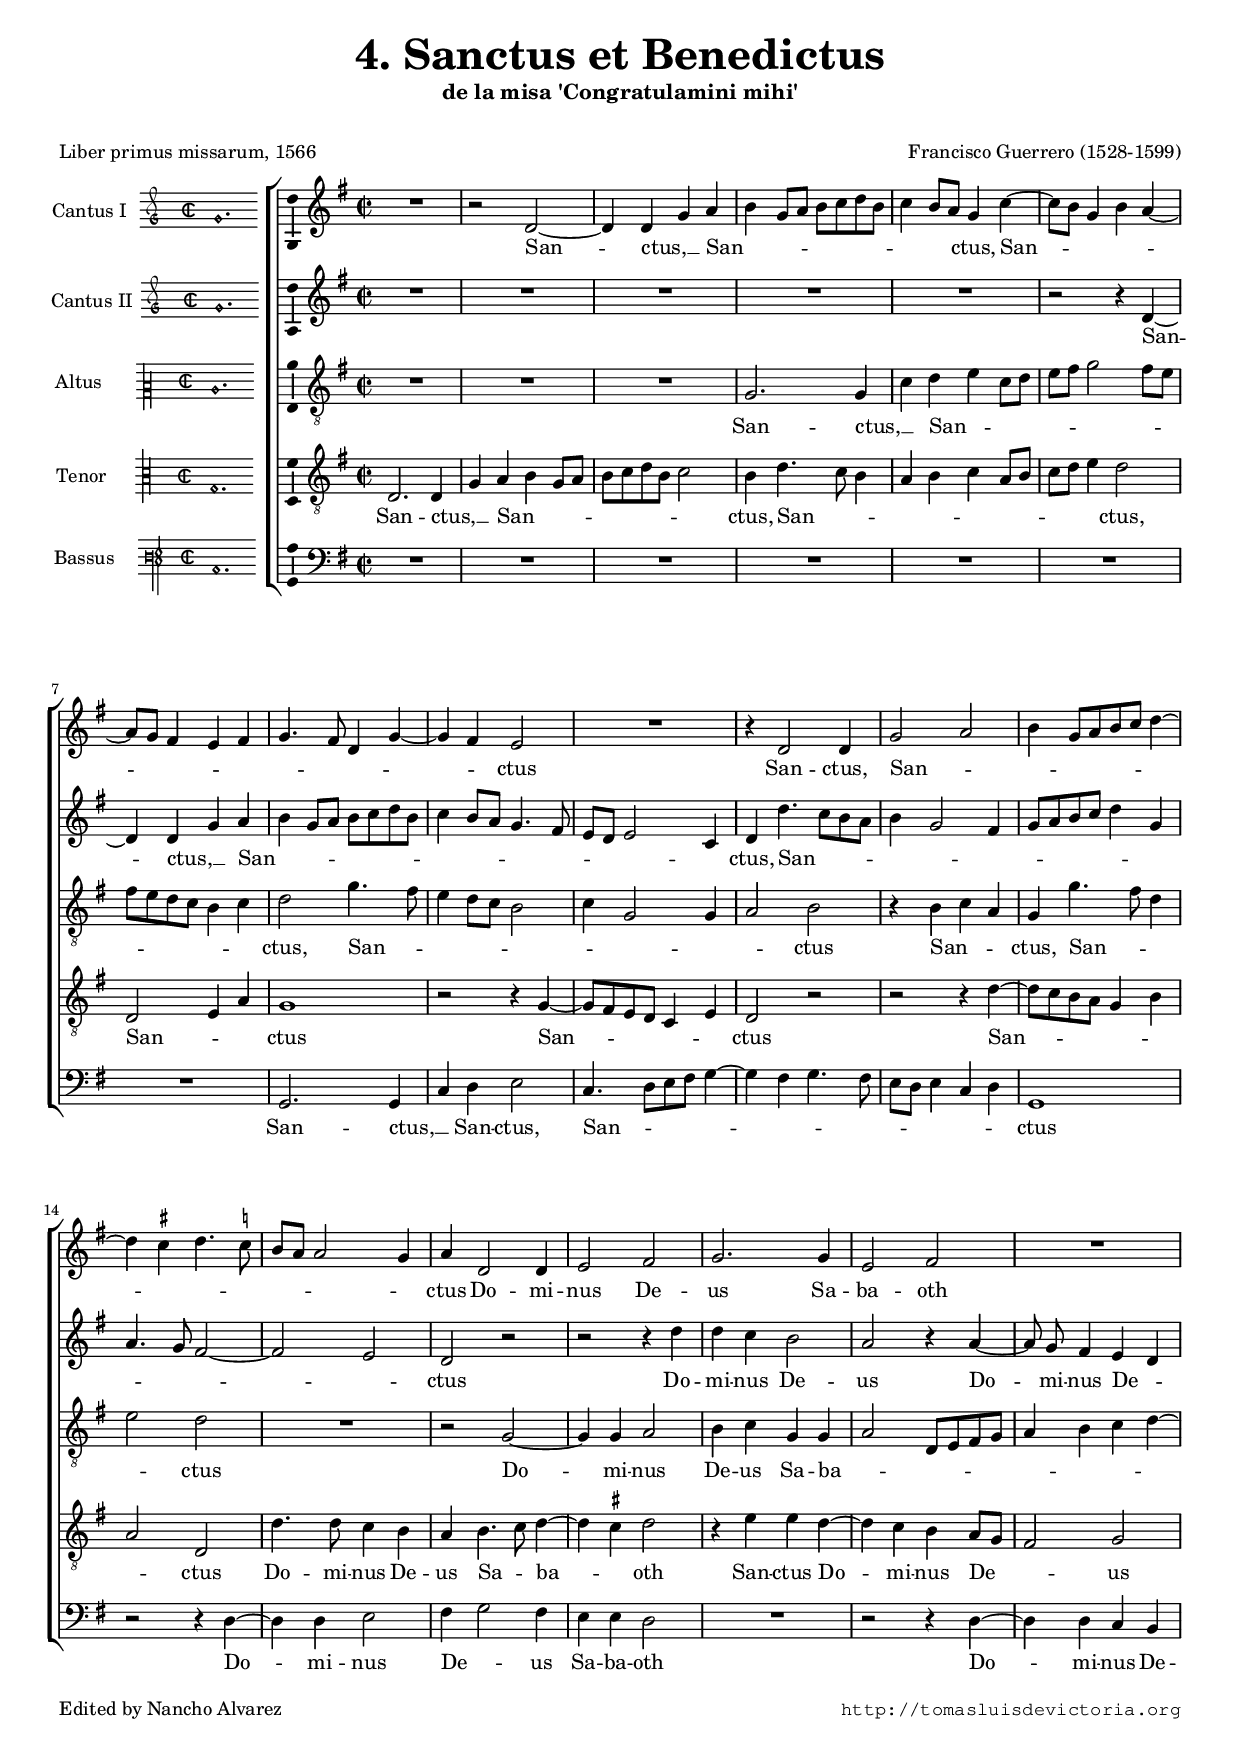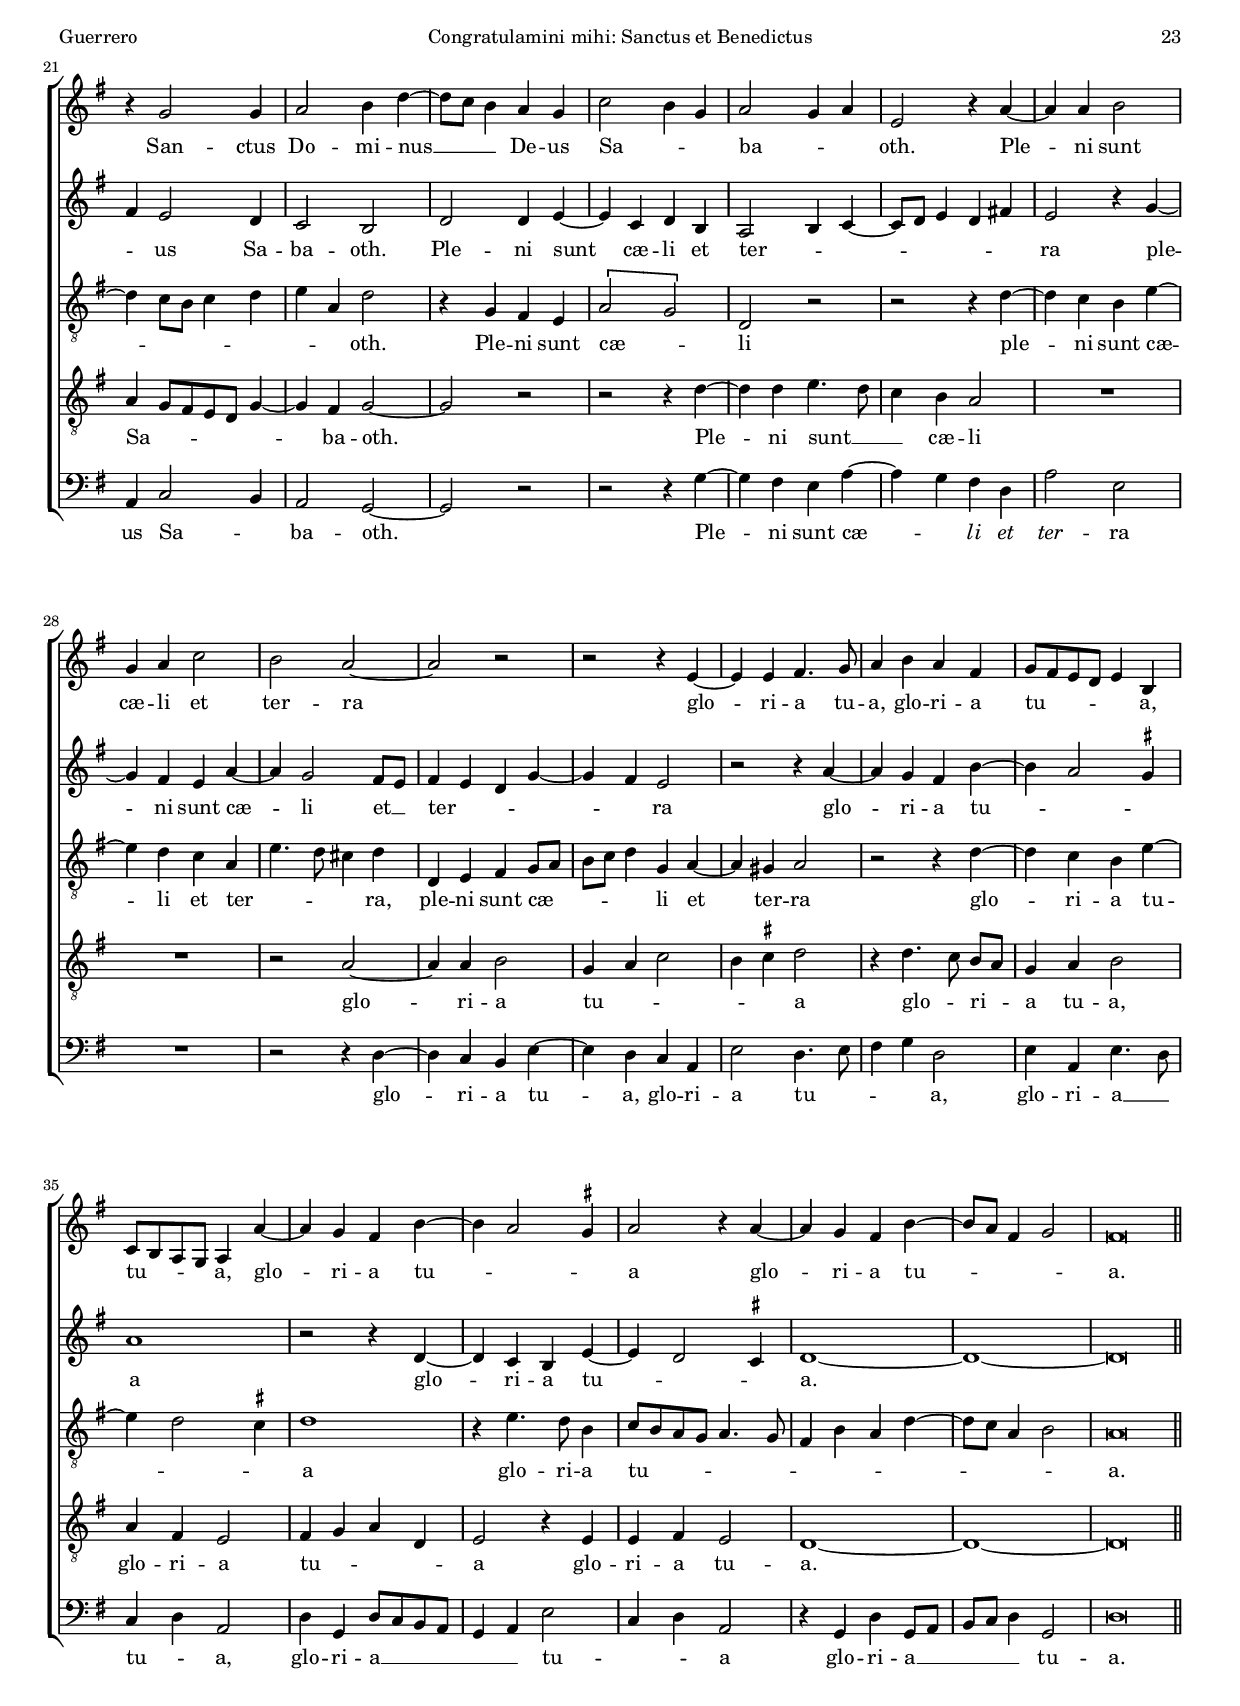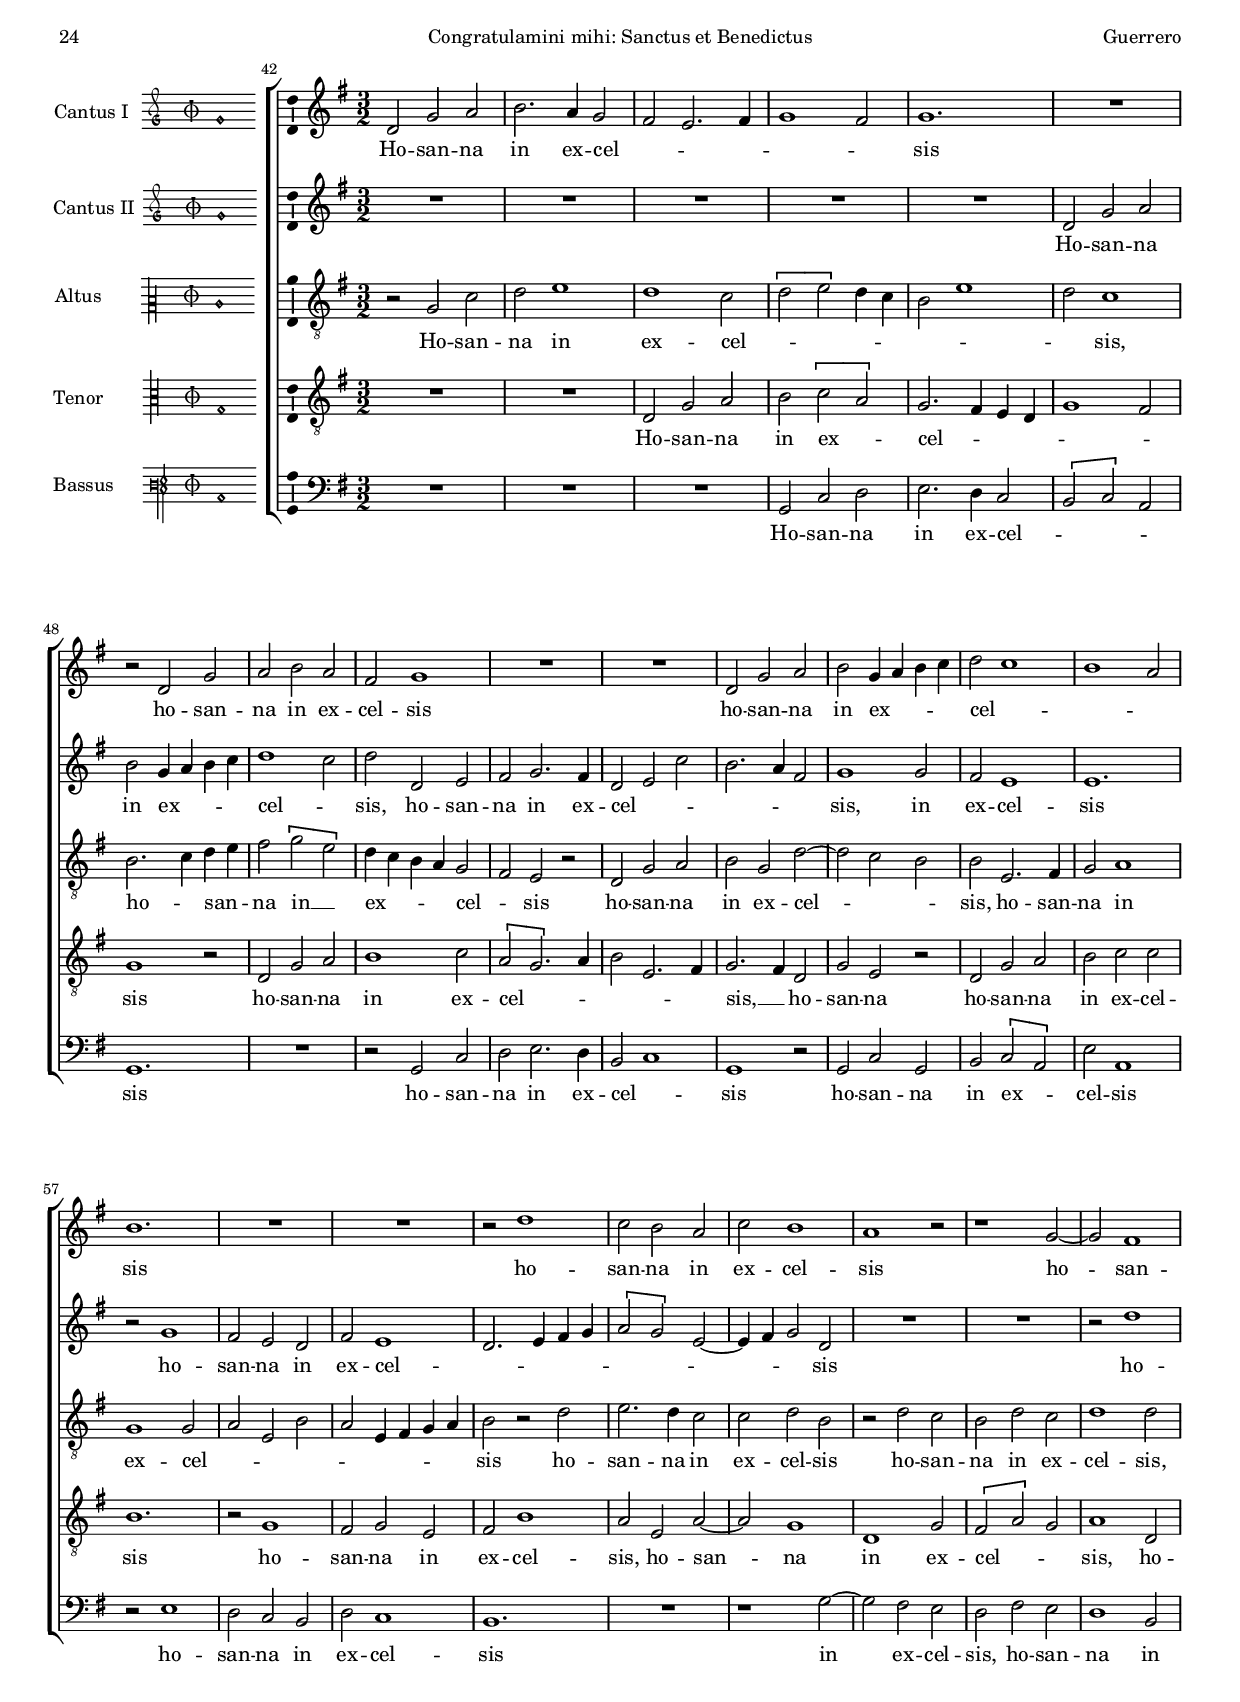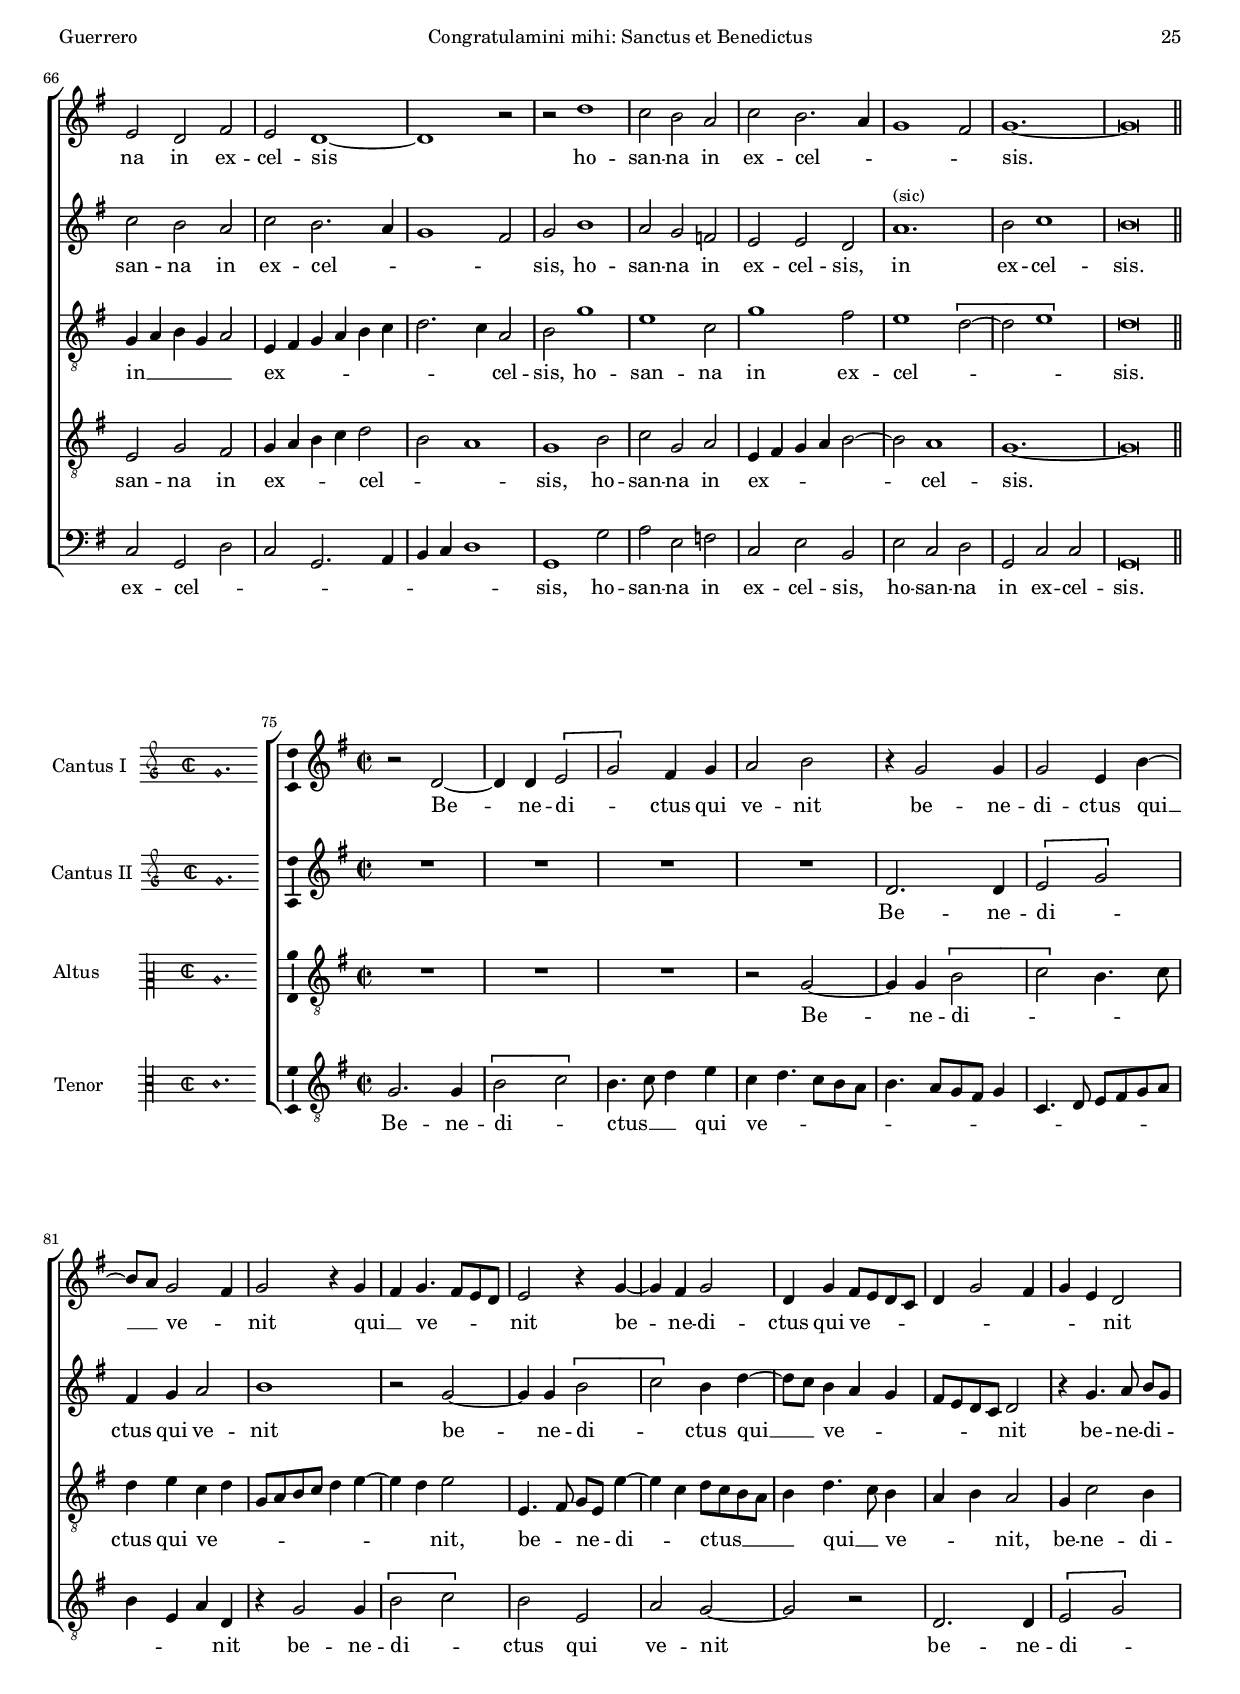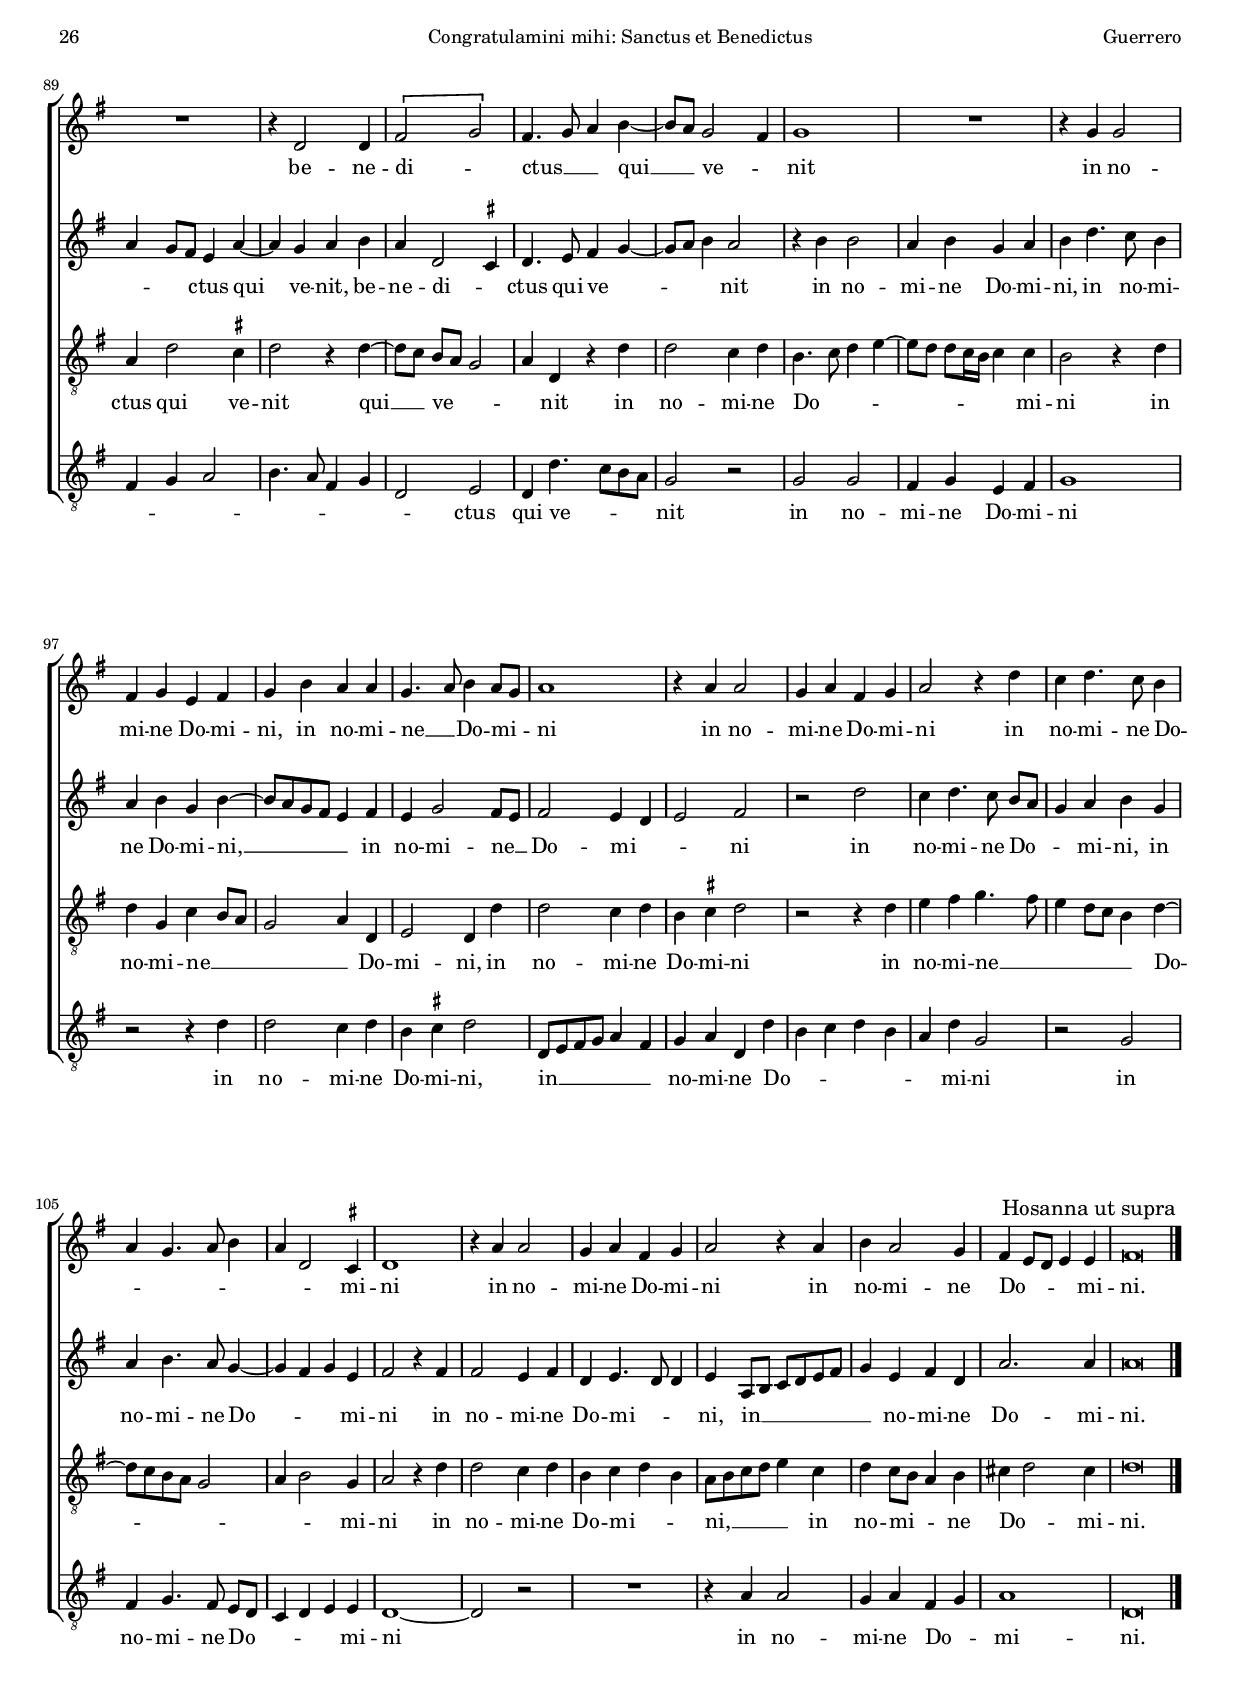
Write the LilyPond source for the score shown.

\version "2.18.0"

#(set-default-paper-size "a4")
#(set-global-staff-size 16.4)
#(ly:set-option 'point-and-click #f)
%mobile -s14.5 -i3.2

italicas=\override LyricText.font-shape = #'italic
rectas=\override LyricText.font-shape = #'upright
ss=\once \set suggestAccidentals = ##t
incipitwidth = 20

htitle="Congratulamini mihi: Sanctus et Benedictus"
hcomposer="Guerrero"

\header {
	title=\markup{\fontsize #3 "4. Sanctus et Benedictus" }
	subtitle="de la misa 'Congratulamini mihi'"
	subsubtitle=\markup{\null \vspace #1 }
	composer="Francisco Guerrero (1528-1599)"
        pdfauthor=\composer
	%opus="(-)"
	poet="Liber primus missarum, 1566"
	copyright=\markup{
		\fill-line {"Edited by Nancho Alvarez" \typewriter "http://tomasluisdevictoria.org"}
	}
%	tagline=""
}

global={\key c \major \time 2/2 \skip 1*41 \bar "||" }


cantus=\relative c''{
	R1
	r2 g ~
	g4 g c d
	e c8 d e f g e
	f4 e8 d c4 f ~
	f8 e c4 e d ~
	d8 c b4 a b
	c4. b8 g4 c ~
	c b a2
	R1
	r4 g2 g4
	c2 d
	e4 c8[ d e f] g4 ~
	g \ss fis g4. \ss f8
	e8 d d2 c4
	d4 g,2 g4
	a2 b
	c2. c4
	a2 b
	R1
	r4 c2 c4
	d2 e4 g ~
	g8 f e4 d c
	f2 e4 c
	d2 c4 d
	a2 r4 d ~
	d d e2 
	c4 d f2
	e d ~
	d r
	r r4 a ~
	a a b4. c8
	d4 e d b
	c8 b a g a4 e
	f8 e d c d4 d' ~
	d c b e ~
	e d2 \ss cis4 
	d2 r4 d ~
	d c b e ~
	e8 d b4 c2
	b\breve*1/2
}

cantusdos=\relative c''{
	R1*5
	r2 r4 g ~
	g g c d
	e c8 d e f g e
	f4 e8 d c4. b8
	a g a2 f4
	g g'4. f8 e d
	e4 c2 b4
	c8 d e f g4 c,
	d4. c8 b2 ~
	b a 
	g r
	r r4 g'
	g f e2 
	d2 r4 d ~
	d8 \noBeam c b4 a g
	b a2 g4
	f2 e
	g g4 a ~
	a f g e 
	d2 e4 f ~
	f8 g a4 g b!
	a2 r4 c ~
	c b a d ~
	d c2 b8 a
	b4 a g c ~
	c b a2
	r2 r4 d ~
	d c b e ~
	e d2 \ss cis4
	d1
	r2 r4 g, ~
	g f e a ~
	a g2 \ss fis4
	g1 ~
	g ~
	g\breve*1/2
}

altus=\relative c'{
	R1*3
	c2. c4
	f4 g a f8 g 
	a b c2 b8 a 
	b a g f e4 f 
	g2 c4. b8
	a4 g8 f e2
	f4 c2 c4
	d2 e
	r4 e f d 
	c c'4. b8 g4
	a2 g
	R1
	r2 c, ~
	c4 c d2
	e4 f c c
	d2 g,8 a b c
	d4 e f g ~
	g f8 e f4 g
	a4 d, g2
	r4 c, b a
	\[d2 c\]
	g r2
	r2 r4 g' ~
	g f e a ~ 
	a g f d
	a'4. g8 fis4 g
	g, a b c8 d
	e f g4 c, d ~
	d cis d2
	r2 r4 g ~
	g f e a ~
	a g2 \ss fis4 
	g1
	r4 a4. g8 e4
	f8 e d c d4. c8
	b4 e d g ~
	g8 f d4 e2
	d\breve*1/2
}

tenor=\relative c'{
	g2. g4
	c d e c8 d
	e f g e f2
	e4 g4. f8 e4
	d e f d8 e
	f g a4 g2
	g,2 a4 d
	c1
	r2 r4 c ~
	c8 b a g f4 a
	g2 r
	r r4 g' ~
	g8 f e d c4 e
	d2 g,
	g'4. g8 f4 e
	d4 e4. f8 g4 ~
	g \ss fis g2
	r4 a a g ~
	g f e d8 c
	b2 c
	d4 c8[ b a g] c4 ~
	c b c2 ~
	c r
	r2 r4 g' ~
	g g a4. g8
	f4 e d2
	R1*2
	r2 d ~
	d4 d e2
	c4 d f2
	e4 \ss fis g2
	r4 g4. f8 e[ d]
	c4 d e2
	d4 b a2
	b4 c d g,
	a2 r4 a 
	a b a2
	g1 ~
	g ~
	g\breve*1/2
}

bassus=\relative c{
	R1*7
	c2. c4
	f4 g a2
	f4. g8[ a b] c4 ~
	c b c4. b8
	a g a4 f g 
	c,1
	r2 r4 g' ~
	g g a2
	b4 c2 b4
	a a g2 
	R1
	r2 r4 g ~
	g g f e 
	d f2 e4
	d2 c ~
	c r
	r2 r4 c' ~
	c b a d ~
	d c b g
	d'2 a
	R1
	r2 r4 g ~
	g f e a ~
	a g f d
	a'2 g4. a8
	b4 c g2
	a4 d, a'4. g8
	f4 g d2
	g4 c, g'8 f e d
	c4 d a'2
	f4 g d2
	r4 c g' c,8 d
	e f g4 c,2
	g'\breve*1/2
}


textocantus=\lyricmode{
San -- ctus, __ _
San -- _ _ _ _ _ _ _ _ _ _ ctus,
San -- _ _ _ _ _ _ _ _ _ _ _ _ _ ctus
San -- ctus,
San -- _ _ _ _ _ _ _ _ _ _ _ _ _ _ ctus Do -- mi -- nus De -- us Sa -- ba -- oth
San -- ctus Do -- mi -- nus __ _ _ De -- us Sa -- _ _ ba -- _ _ oth.
Ple -- ni sunt cæ -- li et ter -- ra
glo -- ri -- a tu -- a,
glo -- ri -- a tu -- _ _ _ _ a,
tu -- _ _ _ a,
glo -- ri -- a tu -- _ _ a
glo -- ri -- a tu -- _ _ _ a.
}

textocantusdos=\lyricmode{
San -- ctus, __ _ San -- _ _ _ _ _ _ _ _ _ _ _ _ _ _ _ _ ctus,
San -- _ _ _ _ _ _ _ _ _ _ _ _ _ _ _ _ ctus
Do -- mi -- nus De -- us
Do -- mi -- nus De -- _ _ us Sa -- ba -- oth.
Ple -- ni sunt cæ -- li et ter -- _ _ _ _ _ _ ra
ple -- ni sunt cæ -- li et __ _ ter -- _ _ _ _ ra
glo -- ri -- a tu -- _ _ a
glo -- ri -- a tu -- _ _ a.
}

textoaltus=\lyricmode{
San -- ctus, __ _ San -- _ _ _ _ _ _ _ _ _ _ _ _ _ _ ctus,
San -- _ _ _ _ _ _ _ _ _ ctus
San -- _ _ ctus,
San -- _ _ _ ctus
Do -- mi -- nus De -- us Sa -- ba -- _ _ _ _ _ _ _ _ _ _ _ _ _ _ _ oth.
Ple -- ni sunt cæ -- _ li
ple -- ni sunt cæ -- li et ter -- _ _ _ ra,
ple -- ni sunt cæ -- _ _ _ _ li et ter -- ra
glo -- ri -- a tu -- _ _ a
glo -- ri -- a tu -- _ _ _ _ _ _ _ _ _ _ _ _ a.
}

textotenor=\lyricmode{
San -- ctus, __ _ San -- _ _ _ _ _ _ _ _ ctus,
San -- _ _ _ _ _ _ _ _ _ _ ctus,
San -- _ _ ctus
San -- _ _ _ _ _ ctus
San -- _ _ _ _ _ _ ctus Do -- mi -- nus De -- us Sa -- _ ba -- _ oth
San -- ctus Do -- mi -- nus De -- _ _ us Sa -- _ _ _ _ _ ba -- oth.
Ple -- ni sunt __ _ _ cæ -- li
glo -- ri -- a tu -- _ _ _ _ a
glo -- _ ri -- _ a tu -- a,
glo -- ri -- a tu -- _ _ _ a
glo -- ri -- a tu -- a.
}

textobassus=\lyricmode{
San -- ctus, __ _ San -- ctus,
San -- _ _ _ _ _ _ _ _ _ _ _ _ ctus
Do -- mi -- nus De -- _ us Sa -- ba -- oth
Do -- mi -- nus De -- us Sa -- _ ba -- oth.
Ple -- ni sunt cæ -- _ \italicas li et ter -- \rectas ra
glo -- ri -- a tu -- a,
glo -- ri -- a tu -- _ _ _ a,
glo -- ri -- a __ _ tu -- _ a,
glo -- ri -- a __ _ _ _ _ _ tu -- _ _ a
glo -- ri -- a __ _ _ _ _ tu -- a.
}


incipitcantus=\markup{
	\score{
		{ 
		\set Staff.instrumentName="Cantus I  "
		\override NoteHead.style = #'neomensural
		\override Rest.style = #'neomensural
		\override Staff.TimeSignature.style = #'neomensural
		\cadenzaOn 
		\clef "petrucci-g"
		\key c \major
		\time 2/2
		g'1.
		} 
	\layout {
		\context {\Voice
			\remove Ligature_bracket_engraver
			\consists Mensural_ligature_engraver
		}
		line-width=\incipitwidth
		indent = 0
	}
	}
}

incipitcantusdos=\markup{
	\score{
		{ 
		\set Staff.instrumentName="Cantus II "
		\override NoteHead.style = #'neomensural 
		\override Rest.style = #'neomensural
		\override Staff.TimeSignature.style = #'neomensural
		\cadenzaOn 
		\clef "petrucci-g"
		\key c \major
		\time 2/2
		g'1.
		} 
	\layout {
		\context {\Voice
			\remove Ligature_bracket_engraver
			\consists Mensural_ligature_engraver
		}
		line-width=\incipitwidth
		indent = 0
	}
	}
}


incipitaltus=\markup{
	\score{
		{ 
		\set Staff.instrumentName="Altus      "
		\override NoteHead.style = #'neomensural
		\override Rest.style = #'neomensural
		\override Staff.TimeSignature.style = #'neomensural
		\cadenzaOn 
		\clef "petrucci-c2"
		\key c \major
		\time 2/2
		c'1.
		} 
	\layout {
		\context {\Voice
			\remove Ligature_bracket_engraver
			\consists Mensural_ligature_engraver
		}
		line-width=\incipitwidth
		indent = 0
	}
	}
}

incipittenor=\markup{
	\score{
		{ 
		\set Staff.instrumentName="Tenor     "
		\override NoteHead.style = #'neomensural 
		\override Rest.style = #'neomensural
		\override Staff.TimeSignature.style = #'neomensural
		\cadenzaOn 
		\clef "petrucci-c3"
		\key c \major
		\time 2/2
		g1.
		} 
	\layout {
		\context {\Voice
			\remove Ligature_bracket_engraver
			\consists Mensural_ligature_engraver
		}
		line-width=\incipitwidth
		indent=0
	}
	}
}

incipitbassus=\markup{
	\score{
		{ 
		\set Staff.instrumentName="Bassus    "
		\override NoteHead.style = #'neomensural 
		\override Rest.style = #'neomensural
		\override Staff.TimeSignature.style = #'neomensural
		\cadenzaOn 
		\clef "petrucci-f3"
		\key c \major
		\time 2/2
		c1.
		} 
	\layout {
		\context {\Voice
			\remove Ligature_bracket_engraver
			\consists Mensural_ligature_engraver
		}
		line-width=\incipitwidth
		indent = 0
	}
	}
}



\score {\transpose c' g{
\new ChoirStaff<<

	\new Staff <<\global
	\new Voice="v1" {
		\set Staff.instrumentName=\incipitcantus
		\clef "treble"
		\cantus }
	\new Lyrics \lyricsto "v1" {\textocantus }
	>>

	\new Staff << \global
	\new Voice="v2" {
		\set Staff.instrumentName=\incipitcantusdos
		\clef "treble" 
		\cantusdos }
	\new Lyrics \lyricsto "v2" {\textocantusdos }
	>>

	\new Staff <<\global
	\new Voice="v5" {
		
                \set Staff.instrumentName=\incipitaltus
		\clef "G_8"
		\altus }
	\new Lyrics \lyricsto "v5" {\textoaltus }
	>>
	
	\new Staff <<\global
	\new Voice="v3" {
		\set Staff.instrumentName=\incipittenor
		\clef "G_8"
		\tenor }
	\new Lyrics \lyricsto "v3" {\textotenor }
	>>

	\new Staff <<\global
	\new Voice="v4" {
		\set Staff.instrumentName=\incipitbassus
		\clef "bass" 
		\bassus }
	\new Lyrics \lyricsto "v4" {\textobassus }
	>>
	
>>

	}%transpose

\layout{ 
	\context {\Lyrics 
		\override VerticalAxisGroup.minimum-Y-extent = #'(-0.0 . 0.0) 
		%\override LyricText.font-size = #1.2
		\override LyricHyphen.minimum-distance = #0.33
	}
	\context {\Score 
		\override BarNumber.padding = #2 
	}
	\context {\Voice 
		%melismaBusyProperties = #'() 
	}
	%\context { \Staff \RemoveEmptyStaves }
	\context {\Staff 
		\override VerticalAxisGroup.staff-staff-spacing =
			#'((basic-distance . 11) (minimum-distance . 0) (padding . 1))
		\consists Ambitus_engraver 
		\override LigatureBracket.padding = #1
	}
}

%\midi {}

}

%%%%%%%%%%%%%%%%%%%%%%%%%%%%%%%%%%%%%%%%%%%%%%%%%%%%%%%%%%%%%%%%%%%%%%%


global={\key c \major \time 3/2 \skip 1*3/2*33 \bar "||" }


cantus=\relative c''{
	\set Score.currentBarNumber = #42
	\bar ""
	g2 c d
	e2. d4 c2
	b a2. b4
	c1 b2
	c1. 
	R1*3/2
	r2 g c
	d e d
	b c1
	R1*3/2*2
	g2 c d
	e c4 d e f
	g2 f1
	e d2
	e1.
	R1*3/2*2
	r2 g1
	f2 e d
	f e1
	d r2
	r1 c2 ~
	c b1
	a2 g b
	a g1 ~
	g1 r2
	r2 g'1
	f2 e d
	f e2. d4
	c1 b2
	c1. ~
	c\breve*3/4
}

cantusdos=\relative c''{
	R1*3/2*5
	g2 c d
	e c4 d e f
	g1 f2
	g g, a
	b c2. b4
	g2 a f'
	e2. d4 b2
	c1 c2
	b2 a1
	a1.
	r2 c1
	b2 a g
	b2 a1
	g2. a4 b c
	\[d2 c\] a ~
	a4 b c2 g
	R1*3/2*2
	r2 g'1
	f2 e d
	f e2. d4
	c1 b2
	c2 e1
	d2 c bes
	a a g
	d'1.^\markup{\fontsize #-1 "(sic)"}
	e2 f1
	e\breve*3/4
}

altus=\relative c'{
	r2 c f 
	g a1
	g f2
	\[g2 a\] g4 f
	e2 a1
	g2 f1
	e2. f4 g a
	b2 \[c2 a\]
	g4 f e d c2
	b a r
	g c d
	e c g' ~
	g f e
	e a,2. b4
	c2 d1
	c c2
	d a e'
	d a4 b c d
	e2 r g
	a2. g4 f2
	f g e
	r2 g f
	e g f
	g1 g2
	c,4 d e c d2
	a4 b c d e f 
	g2. f4 d2
	e c'1
	a1 f2
	c'1 b2
	a1 \[g2 ~
	g a1\]
	g\breve*3/4
}

tenor=\relative c'{
	R1*3/2*2
	g2 c d
	e \[f d\]
	c2. b4 a g
	c1 b2
	c1 r2
	g2 c d
	e1 f2
	\[d c2.\] d4
	e2 a,2. b4
	c2. b4 g2
	c a r
	g c d
	e f f
	e1.
	r2 c1
	b2 c a
	b e1
	d2 a d ~
	d c1
	g c2
	\[b2 d\] c
	d1 g,2
	a c b
	c4 d e f g2
	e d1
	c1 e2
	f c d 
	a4 b c d e2 ~
	e d1
	c1. ~
	c\breve*3/4
}

bassus=\relative c{
	R1*3/2*3
	c2 f g
	a2. g4 f2
	\[e2 f\] d2
	c1.
	R1*3/2
	r2 c f
	g a2. g4
	e2 f1
	c1 r2
	c2 f c
	e \[f d\]
	a' d,1
	r2 a'1
	g2 f e
	g f1
	e1.
	R1*3/2
	r1 c'2 ~
	c b a
	g b a
	g1 e2
	f c g'
	f c2. d4
	e f g1
	c,1 c'2
	d a bes
	f a e
	a f g
	c, f f
	c\breve*3/4
}


textocantus=\lyricmode{
Ho -- san -- na in ex -- cel -- _ _ _ _ _ sis
ho -- san -- na in ex -- cel -- sis
ho -- san -- na in ex -- _ _ _ cel -- _ _ _ sis
ho -- san -- na in ex -- cel -- sis
ho -- san -- na in ex -- cel -- sis
ho -- san -- na in ex -- cel -- _ _ _ sis.
}

textocantusdos=\lyricmode{
Ho -- san -- na in ex -- _ _ _ cel -- _ sis,
ho -- san -- na in ex -- cel -- _ _ _ _ _ sis,
in ex -- cel -- sis
ho -- san -- na in ex -- cel -- _ _ _ _ _ _ _ _ _ sis
ho -- san -- na in ex -- cel -- _ _ _ sis,
ho -- san -- na in ex -- cel -- sis,
in ex -- cel -- sis.
}

textoaltus=\lyricmode{
Ho -- san -- na in ex -- cel -- _ _ _ _ _ _ _ sis,
ho -- _ san -- _ na in __ _ ex -- _ _ _ cel -- _ sis
ho -- san -- na in ex -- cel -- _ _ sis,
ho -- san -- na in ex -- cel -- _ _ _ _ _ _ _ _ sis
ho -- san -- na in ex -- cel -- sis
ho -- san -- na in ex -- cel -- sis,
in __ _ _ _ _ ex -- _ _ _ _ _ _ _ cel -- sis,
ho -- san -- na in ex -- cel -- _ _ sis.
}

textotenor=\lyricmode{
Ho -- san -- na in ex -- _ cel -- _ _ _ _ _ sis
ho -- san -- na in ex -- cel -- _ _ _ _ _ sis, __ _ 
ho -- san -- na
ho -- san -- na in ex -- cel -- sis
ho -- san -- na in ex -- cel -- sis,
ho -- san -- na in ex -- cel -- _ _ sis,
ho -- san -- na in ex -- _ _ _ cel -- _ _ sis,
ho -- san -- na in ex -- _ _ _ _ cel -- sis.
}

textobassus=\lyricmode{
Ho -- san -- na in ex -- cel -- _ _ _ sis
ho -- san -- na in ex -- cel -- _ sis
ho -- san -- na in ex -- _ cel -- sis
ho -- san -- na in ex -- cel -- sis
in ex -- cel -- sis,
ho -- san -- na in ex -- cel -- _ _ _ _ _ _ _ sis,
ho -- san -- na in ex -- cel -- sis,
ho -- san -- na in ex -- cel -- sis.
}


incipitcantus=\markup{
	\score{
		{ 
		\set Staff.instrumentName="Cantus I  "
		\override NoteHead.style = #'neomensural
		\override Rest.style = #'neomensural
		\override Staff.TimeSignature.style = #'mensural
		\cadenzaOn 
		\clef "petrucci-g"
		\key c \major
		\time 3/4
		g'1
		} 
	\layout {
		\context {\Voice
			\remove Ligature_bracket_engraver
			\consists Mensural_ligature_engraver
		}
		line-width=\incipitwidth
		indent = 0
	}
	}
}

incipitcantusdos=\markup{
	\score{
		{ 
		\set Staff.instrumentName="Cantus II "
		\override NoteHead.style = #'neomensural 
		\override Rest.style = #'neomensural
		\override Staff.TimeSignature.style = #'mensural
		\cadenzaOn 
		\clef "petrucci-g"
		\key c \major
		\time 3/4
		g'1
		} 
	\layout {
		\context {\Voice
			\remove Ligature_bracket_engraver
			\consists Mensural_ligature_engraver
		}
		line-width=\incipitwidth
		indent = 0
	}
	}
}


incipitaltus=\markup{
	\score{
		{ 
		\set Staff.instrumentName="Altus       "
		\override NoteHead.style = #'neomensural
		\override Rest.style = #'neomensural
		\override Staff.TimeSignature.style = #'mensural
		\cadenzaOn 
		\clef "petrucci-c2"
		\key c \major
		\time 3/4
		c'1
		} 
	\layout {
		\context {\Voice
			\remove Ligature_bracket_engraver
			\consists Mensural_ligature_engraver
		}
		line-width=\incipitwidth
		indent = 0
	}
	}
}

incipittenor=\markup{
	\score{
		{ 
		\set Staff.instrumentName="Tenor       "
		\override NoteHead.style = #'neomensural 
		\override Rest.style = #'neomensural
		\override Staff.TimeSignature.style = #'mensural
		\cadenzaOn 
		\clef "petrucci-c3"
		\key c \major
		\time 3/4
		g1
		} 
	\layout {
		\context {\Voice
			\remove Ligature_bracket_engraver
			\consists Mensural_ligature_engraver
		}
		line-width=\incipitwidth
		indent=0
	}
	}
}

incipitbassus=\markup{
	\score{
		{ 
		\set Staff.instrumentName="Bassus     "
		\override NoteHead.style = #'neomensural 
		\override Rest.style = #'neomensural
		\override Staff.TimeSignature.style = #'mensural
		\cadenzaOn 
		\clef "petrucci-f3"
		\key c \major
		\time 3/4
		c1
		} 
	\layout {
		\context {\Voice
			\remove Ligature_bracket_engraver
			\consists Mensural_ligature_engraver
		}
		line-width=\incipitwidth
		indent = 0
	}
	}
}



\score {\transpose c' g{
\new ChoirStaff<<

	\new Staff <<\global
	\new Voice="v1" {
		\set Staff.instrumentName=\incipitcantus
		\clef "treble"
		\cantus }
	\new Lyrics \lyricsto "v1" {\textocantus }
	>>

	\new Staff << \global
	\new Voice="v2" {
		\set Staff.instrumentName=\incipitcantusdos
		\clef "treble" 
		\cantusdos }
	\new Lyrics \lyricsto "v2" {\textocantusdos }
	>>

	\new Staff <<\global
	\new Voice="v5" {
		\set Staff.instrumentName=\incipitaltus
		\clef "G_8"
		\altus }
	\new Lyrics \lyricsto "v5" {\textoaltus }
	>>
	
	\new Staff <<\global
	\new Voice="v3" {
		\set Staff.instrumentName=\incipittenor
		\clef "G_8"
		\tenor }
	\new Lyrics \lyricsto "v3" {\textotenor }
	>>

	\new Staff <<\global
	\new Voice="v4" {
		\set Staff.instrumentName=\incipitbassus
		\clef "bass" 
		\bassus }
	\new Lyrics \lyricsto "v4" {\textobassus }
	>>
	
>>

	}%transpose

\layout{ 
	\context {\Lyrics 
		\override VerticalAxisGroup.minimum-Y-extent = #'(-0.0 . 0.0) 
		%\override LyricText.font-size = #1.2
		\override LyricHyphen.minimum-distance = #0.33
	}
	\context {\Score 
		\override BarNumber.padding = #2 
	}
	\context {\Voice 
		%melismaBusyProperties = #'() 
	}
	%\context { \Staff \RemoveEmptyStaves }
	\context {\Staff 
		\override VerticalAxisGroup.staff-staff-spacing =
			#'((basic-distance . 11) (minimum-distance . 0) (padding . 1))
		\consists Ambitus_engraver 
		\override LigatureBracket.padding = #1
	}
}

%\midi {}

}

%%%%%%%%%%%%%%%%%%%%%%%%%%%%%%%%%%%%%%%%%%%%%%%%%%%%%%%%%%%%%%%%%%%%%


global={\key c \major \time 2/2 \skip 1*39 \bar "|." }


cantus=\relative c''{
	\set Score.currentBarNumber = #75
	\bar ""
	r2 g2 ~
	g4 g \[a2
	c\] b4 c
	d2 e
	r4 c2 c4
	c2 a4 e' ~
	e8 d c2 b4
	c2 r4 c
	b c4. b8 a g
	a2 r4 c ~
	c b c2
	g4 c b8 a g f
	g4 c2 b4
	c4 a g2
	R1
	r4 g2 g4
	\[b2 c\]
	b4. c8 d4 e ~
	e8 d c2 b4
	c1
	R1
	r4 c c2
	b4 c a b
	c e d d
	c4. d8 e4 d8 c
	d1
	r4 d d2
	c4 d b c
	d2 r4 g
	f g4. f8 e4
	d4 c4. d8 e4
	d g,2 \ss fis4
	g1
	r4 d' d2
	c4 d b c
	d2 r4 d
	e d2 c4
	b a8 g a4 a
	b\breve*1/2
	\override Score.RehearsalMark.self-alignment-X = #right
        \override Score.RehearsalMark.break-visibility = #begin-of-line-invisible
        \mark \markup{\smaller "Hosanna ut supra"}

}

cantusdos=\relative c''{
	R1*4
	g2. g4
	\[a2 c\]
	b4 c d2 
	e1
	r2 c2 ~
	c4 c \[e2
	f\] e4 g ~
	g8 f e4 d c
	b8 a g f g2
	r4 c4. d8 e[ c]
	d4 c8 b a4 d ~
	d c d e
	d g,2 \ss fis4
	g4. a8 b4 c ~
	c8 d e4 d2
	r4 e e2
	d4 e c d
	e g4. f8 e4
	d e c e ~
	e8 d c b a4 b
	a c2 b8 a
	b2 a4 g
	a2 b
	r2 g'
	f4 g4. f8 e[ d]
	c4 d e c
	d e4. d8 c4 ~
	c b c a 
	b2 r4 b
	b2 a4 b
	g4 a4. g8 g4
	a d,8 e f g a b
	c4 a b g
	d'2. d4
	d\breve*1/2
}

altus=\relative c'{
	R1*3
	r2 c ~
	c4 c \[e2
	f\] e4. f8
	g4 a f g
	c,8 d e f g4 a ~
	a g a2 
	a,4. b8 c a a'4 ~
	a4 f g8 f e d
	e4 g4. f8 e4 
	d e d2
	c4 f2 e4
	d g2 \ss fis4
	g2 r4 g ~
	g8[ f] e[ d] c2 
	d4 g, r4 g'
	g2 f4 g
	e4. f8 g4 a ~
	a8[ g] g[ f16 e] f4 f
	e2 r4 g
	g c, f e8 d
	c2 d4 g,
	a2 g4 g'
	g2 f4 g
	e \ss fis g2
	r2 r4 g
	a b c4. b8 
	a4 g8 f e4 g ~
	g8 f e d c2
	d4 e2 c4
	d2 r4 g 
	g2 f4 g
	e4 f g e
	d8 e f g a4 f
	g f8 e d4 e
	fis4 g2 fis4
	g\breve*1/2
}

tenor=\relative c'{
	c2. c4
	\[e2 f\]
	e4. f8 g4 a
	f g4. f8 e d
	e4. d8[ c b] c4
	f,4. g8 a b c d
	e4 a, d g,
	r4 c2 c4
	\[e2 f\]
	e a,
	d c ~
	c r 
	g2. g4
	\[a2 c\]
	b4 c d2
	e4. d8 b4 c
	g2 a
	g4 g'4. f8 e d]
	c2 r
	c2 c
	b4 c a b
	c1 r2 r4 g'
	g2 f4 g 
	e \ss fis g2
	g,8 a b c d4 b
	c d g, g'
	e f g e
	d g c,2
	r2 c
	b4 c4. b8 a[ g]
	f4 g a a
	g1 ~
	g2 r
	R1
	r4 d' d2
	c4 d b c
	d1 
	g,\breve*1/2
}


textocantus=\lyricmode{
Be -- ne -- di -- _ ctus qui ve -- nit
be -- ne -- di -- ctus qui __ _ ve -- _ nit
qui __ _ ve -- _ _ _ nit
be -- ne -- di -- ctus qui ve -- _ _ _ _ _ _ _ _ nit
be -- ne -- di -- _ ctus __ _ _ qui __ _ ve -- _ nit
in no -- mi -- ne Do -- mi -- ni,
in no -- mi -- ne __ _ Do -- mi -- _ ni
in no -- mi -- ne Do -- mi -- ni
in no -- mi -- ne Do -- _ _ _ _ _ _ mi -- ni
in no -- mi -- ne Do -- mi -- ni
in no -- mi -- ne Do -- _ _ _ mi -- ni.
}

textocantusdos=\lyricmode{
Be -- ne -- di -- _ ctus qui ve -- nit
be -- ne -- di -- _ ctus qui __ _ ve -- _ _ _ _ _ _ nit
be -- ne -- di -- _ _ _ _ ctus qui ve -- nit,
be -- ne -- di -- _ ctus qui ve -- _ _ _ nit
in no -- mi -- ne Do -- mi -- ni,
in no -- mi -- ne Do -- mi -- ni, __ _ _ _ _
in no -- mi -- ne __ _ Do -- mi -- _ _ ni
in no -- mi -- ne Do -- _ _ mi -- ni,
in no -- mi -- ne Do -- _ _ mi -- ni
in no -- mi -- ne Do -- mi -- _ _ ni,
in __ _ _ _ _ _ _ no -- mi -- ne Do -- mi -- ni.
}

textoaltus=\lyricmode{
Be -- ne -- di -- _ _ _ ctus qui ve -- _ _ _ _ _ _ _ _ nit,
be -- _ ne -- _ di -- _ ctus __ _ _ _ _ qui __ _ ve -- _ _ nit,
be -- ne -- di -- ctus qui ve -- nit
qui __ _ ve -- _ _ _ nit
in no -- mi -- ne Do -- _ _ _ _ _ _ _ _ mi -- ni
in no -- mi -- ne __ _ _ _ _ Do -- mi -- ni,
in no -- mi -- ne Do -- mi -- ni
in no -- mi -- ne __ _ _ _ _ _ Do -- _ _ _ _ _ _ mi -- ni
in no -- mi -- ne Do -- mi -- _ _ ni, __ _ _ _ _
in no -- mi -- _ _ ne Do -- _ mi -- ni.
}

textotenor=\lyricmode{
Be -- ne -- di -- _ ctus __ _ _ qui ve -- _ _ _ _ _ _ _ _ _ _ _ _ _ _ _ _ _ _ nit
be -- ne -- di -- _ ctus qui ve -- nit
be -- ne -- di -- _ _ _ _ _ _ _ _ _ ctus
qui ve -- _ _ _ nit
in no -- mi -- ne Do -- mi -- ni
in no -- mi -- ne Do -- mi -- ni,
in __ _ _ _ _ _ no -- mi -- ne Do -- _ _ _ _ _ mi -- ni
in no -- mi -- ne Do -- _ _ _ _ mi -- ni
in no -- mi -- ne Do -- _ mi -- ni.
}

incipitcantus=\markup{
	\score{
		{ 
		\set Staff.instrumentName="Cantus I  "
		\override NoteHead.style = #'neomensural
		\override Rest.style = #'neomensural
		\override Staff.TimeSignature.style = #'neomensural
		\cadenzaOn 
		\clef "petrucci-g"
		\key c \major
		\time 2/2
		g'1.
		} 
	\layout {
		\context {\Voice
			\remove Ligature_bracket_engraver
			\consists Mensural_ligature_engraver
		}
		line-width=\incipitwidth
		indent = 0
	}
	}
}

incipitcantusdos=\markup{
	\score{
		{ 
		\set Staff.instrumentName="Cantus II "
		\override NoteHead.style = #'neomensural 
		\override Rest.style = #'neomensural
		\override Staff.TimeSignature.style = #'neomensural
		\cadenzaOn 
		\clef "petrucci-g"
		\key c \major
		\time 2/2
		g'1.
		} 
	\layout {
		\context {\Voice
			\remove Ligature_bracket_engraver
			\consists Mensural_ligature_engraver
		}
		line-width=\incipitwidth
		indent = 0
	}
	}
}


incipitaltus=\markup{
	\score{
		{ 
		\set Staff.instrumentName="Altus       "
		\override NoteHead.style = #'neomensural
		\override Rest.style = #'neomensural
		\override Staff.TimeSignature.style = #'neomensural
		\cadenzaOn 
		\clef "petrucci-c2"
		\key c \major
		\time 2/2
		c'1.
		} 
	\layout {
		\context {\Voice
			\remove Ligature_bracket_engraver
			\consists Mensural_ligature_engraver
		}
		line-width=\incipitwidth
		indent = 0
	}
	}
}

incipittenor=\markup{
	\score{
		{ 
		\set Staff.instrumentName="Tenor      "
		\override NoteHead.style = #'neomensural 
		\override Rest.style = #'neomensural
		\override Staff.TimeSignature.style = #'neomensural
		\cadenzaOn 
		\clef "petrucci-c3"
		\key c \major
		\time 2/2
		c'1.
		} 
	\layout {
		\context {\Voice
			\remove Ligature_bracket_engraver
			\consists Mensural_ligature_engraver
		}
		line-width=\incipitwidth
		indent=0
	}
	}
}



\score {\transpose c' g{
\new ChoirStaff<<

	\new Staff <<\global
	\new Voice="v1" {
		\set Staff.instrumentName=\incipitcantus
		\clef "treble"
		\cantus }
	\new Lyrics \lyricsto "v1" {\textocantus }
	>>

	\new Staff << \global
	\new Voice="v2" {
		\set Staff.instrumentName=\incipitcantusdos
		\clef "treble" 
		\cantusdos }
	\new Lyrics \lyricsto "v2" {\textocantusdos }
	>>

	\new Staff <<\global
	\new Voice="v5" {
		\set Staff.instrumentName=\incipitaltus
		\clef "G_8"
		\altus }
	\new Lyrics \lyricsto "v5" {\textoaltus }
	>>
	
	\new Staff <<\global
	\new Voice="v3" {
		\set Staff.instrumentName=\incipittenor
		\clef "G_8"
		\tenor }
	\new Lyrics \lyricsto "v3" {\textotenor }
	>>

>>

	}%transpose

\layout{ 
	\context {\Lyrics 
		\override VerticalAxisGroup.staff-affinity = #UP
		\override VerticalAxisGroup.nonstaff-relatedstaff-spacing =
			#'((basic-distance . 0) (minimum-distance . 0) (padding . 1))
		\override LyricText.font-size = #1.2
		\override LyricHyphen.minimum-distance = #0.5
	}
	\context {\Score 
		tempoHideNote = ##t
		\override BarNumber.padding = #2 
	}
	\context {\Voice 
		%melismaBusyProperties = #'()
		%autoBeaming = ##f
	}
	\context {\Staff 
                %\RemoveEmptyStaves
                %\override VerticalAxisGroup.remove-first = ##t
		\override VerticalAxisGroup.staff-staff-spacing =
			#'((basic-distance . 11) (minimum-distance . 0) (padding . 1))
		\consists Ambitus_engraver 
		\override LigatureBracket.padding = #1
	}
}

%\midi { \mtempo }

}


\paper{
	evenHeaderMarkup=\markup  \fill-line { \fromproperty #'page:page-number-string \htitle \hcomposer }
	oddHeaderMarkup= \markup  \fill-line { \on-the-fly #not-first-page \hcomposer \on-the-fly #not-first-page \htitle \on-the-fly #not-first-page \fromproperty #'page:page-number-string }
	%system-count=20
	%page-count = 8
	ragged-last-bottom = ##f
	indent=3.7\cm
	system-system-spacing =
	#'((basic-distance . 20) (minimum-distance . 0) (padding . 5))
	score-system-spacing =
	#'((basic-distance . 22) (minimum-distance . 0) (padding . 5))
	top-system-spacing = % header
	#'((basic-distance . 9) (minimum-distance . 0) (padding . 0))
	last-bottom-spacing = % footer
	#'((basic-distance . 12) (minimum-distance . 0) (padding . 0))
	markup-system-spacing.padding = #1.5

first-page-number=22
oddHeaderMarkup=\markup \fill-line {\hcomposer \htitle \fromproperty #'page:page-number-string }
evenHeaderMarkup=\markup \fill-line {\on-the-fly #not-first-page \fromproperty #'page:page-number-string \on-the-fly #not-first-page \htitle \on-the-fly #not-first-page \hcomposer }
}